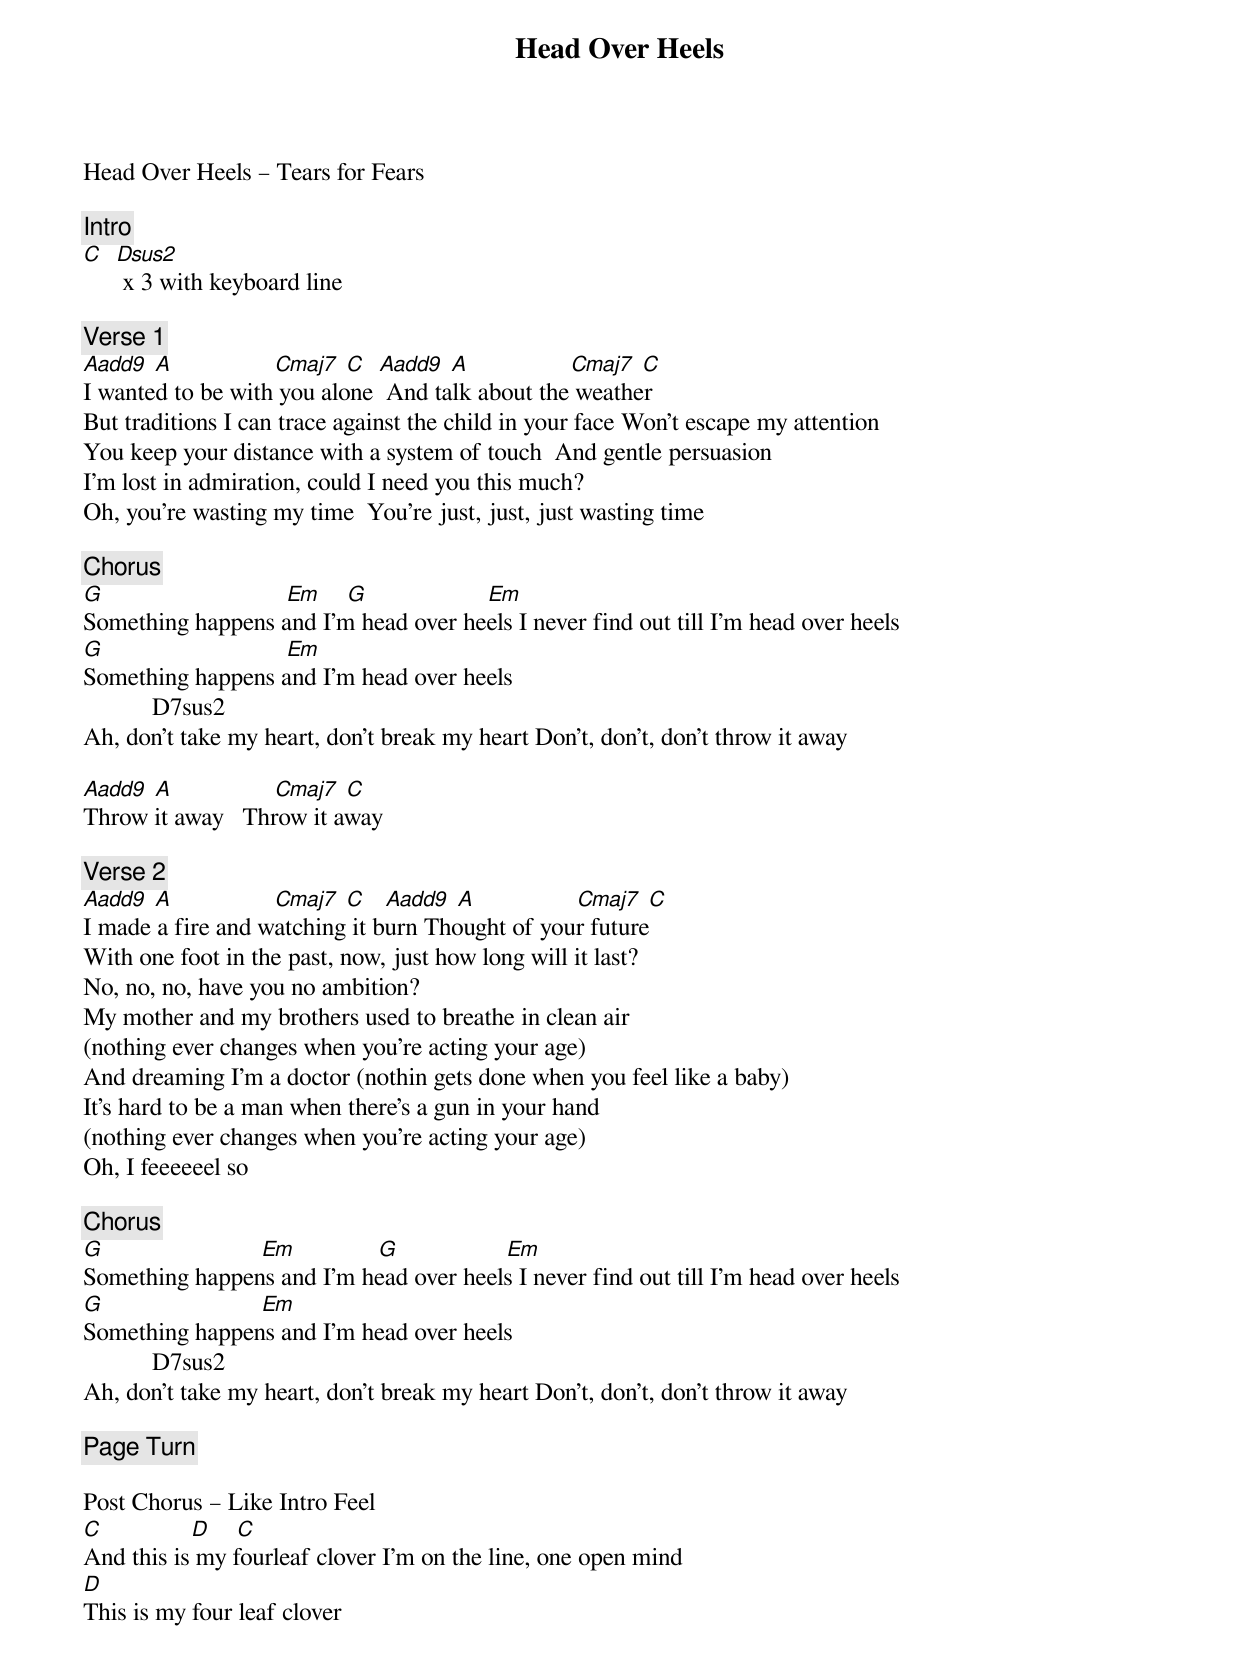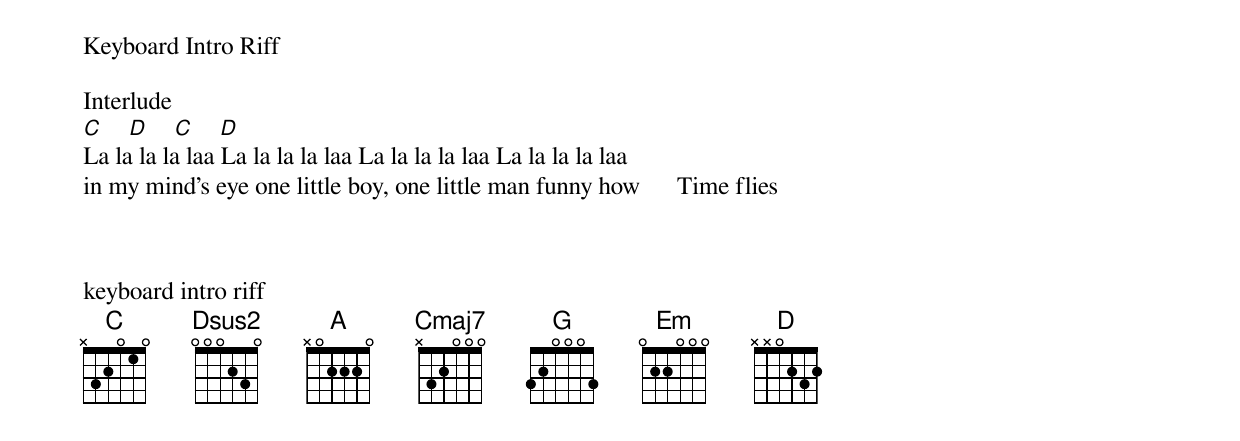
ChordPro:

{title: Head Over Heels}
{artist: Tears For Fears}
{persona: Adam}
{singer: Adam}
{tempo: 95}
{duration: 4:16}
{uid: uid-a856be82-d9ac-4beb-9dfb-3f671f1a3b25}
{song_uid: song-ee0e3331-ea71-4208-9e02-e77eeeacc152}



Head Over Heels – Tears for Fears

{comment: Intro}
[C] 	[Dsus2] x 3 with keyboard line

{comment: Verse 1}
[Aadd9] [A]               	[Cmaj7] [C]		[Aadd9] [A]               	[Cmaj7] [C]
I wanted to be with you alone		And talk about the weather
But traditions I can trace against the child in your face	Won't escape my attention
You keep your distance with a system of touch		And gentle persuasion
I'm lost in admiration, could I need you this much?
Oh, you're wasting my time		You're just, just, just wasting time

{comment: Chorus}
[G]                         				[Em]				[G]                 		[Em]
Something happens and I'm head over heels	I never find out till I'm head over heels
[G]                         				[Em]
Something happens and I'm head over heels
	          D7sus2
Ah, don't take my heart, don't break my heart	Don't, don't, don't throw it away

[Aadd9] [A]               	[Cmaj7] [C]
Throw it away	  Throw it away

{comment: Verse 2}
[Aadd9] [A]               	[Cmaj7] [C] 		[Aadd9] [A]               	[Cmaj7] [C]
I made a fire and watching it burn	Thought of your future
With one foot in the past, now, just how long will it last?
No, no, no, have you no ambition?
My mother and my brothers used to breathe in clean air
(nothing ever changes when you’re acting your age)
And dreaming I'm a doctor	(nothin gets done when you feel like a baby)
It's hard to be a man when there's a gun in your hand
(nothing ever changes when you’re acting your age)
Oh, I feeeeeel so

{comment: Chorus}
[G]                         [Em]					        [G]                 [Em]
Something happens and I'm head over heels	I never find out till I'm head over heels
[G]                         [Em]
Something happens and I'm head over heels
	          D7sus2
Ah, don't take my heart, don't break my heart	Don't, don't, don't throw it away

{comment: Page Turn}

Post Chorus – Like Intro Feel
[C]              [D]				[C]
And this is my fourleaf clover	I'm on the line, one open mind
[D]
This is my four leaf clover

Keyboard Intro Riff

Interlude
[C] 			[D] 			[C] 			[D]
La la la la laa	La la la la laa	La la la la laa	La la la la laa
in my mind's eye	one little boy, one little man	funny how      Time flies



keyboard intro riff
